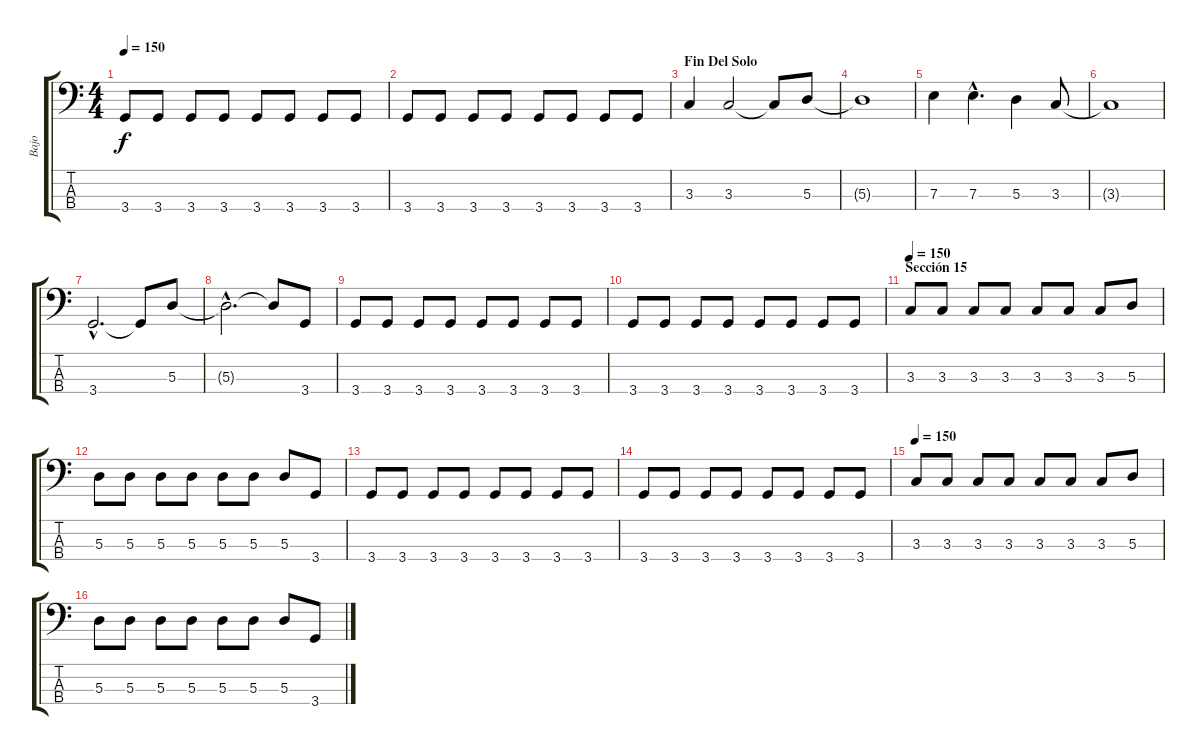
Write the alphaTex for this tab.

\track ("Bajo" "Bajo") {instrument electricbassfinger}
\staff {score tabs}
\tuning (G2 D2 A1 E1) {hide}
\ts (4 4)
\tempo 150
\clef f4
\ks c
3.4.8{dy f} 3.4.8 3.4.8 3.4.8 3.4.8 3.4.8 3.4.8 3.4.8 |
3.4.8 3.4.8 3.4.8 3.4.8 3.4.8 3.4.8 3.4.8 3.4.8 |
\section ("" "Fin Del Solo")
3.3.4 3.3.2 3.3{t}.8 5.3.8 |
5.3{t}.1 |
7.3.4 7.3{hac}.4{d} 5.3.4 3.3.8 |
3.3{t}.1 |
3.4{hac}.2{d} 3.4{t}.8 5.3.8 |
5.3{hac t}.2{d} 5.3{t}.8 3.4.8 |
3.4.8 3.4.8 3.4.8 3.4.8 3.4.8 3.4.8 3.4.8 3.4.8 |
3.4.8 3.4.8 3.4.8 3.4.8 3.4.8 3.4.8 3.4.8 3.4.8 |
\section ("" "Sección 15")
\tempo 150
3.3.8 3.3.8 3.3.8 3.3.8 3.3.8 3.3.8 3.3.8 5.3.8 |
5.3.8 5.3.8 5.3.8 5.3.8 5.3.8 5.3.8 5.3.8 3.4.8 |
3.4.8 3.4.8 3.4.8 3.4.8 3.4.8 3.4.8 3.4.8 3.4.8 |
3.4.8 3.4.8 3.4.8 3.4.8 3.4.8 3.4.8 3.4.8 3.4.8 |
\tempo 150
3.3.8 3.3.8 3.3.8 3.3.8 3.3.8 3.3.8 3.3.8 5.3.8 |
5.3.8 5.3.8 5.3.8 5.3.8 5.3.8 5.3.8 5.3.8 3.4.8
